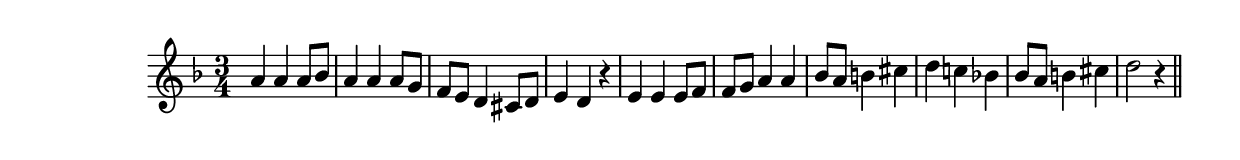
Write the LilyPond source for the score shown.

\version "2.19.49"
%{\header {
  composer = "L.R. Lewis" % II-3-95, p. 48
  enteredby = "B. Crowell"
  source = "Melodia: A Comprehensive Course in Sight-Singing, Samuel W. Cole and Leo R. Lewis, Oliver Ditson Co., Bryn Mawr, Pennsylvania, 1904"
}%}
\score{{\key d \minor
\time 3/4
%{\tempo 4=130
%}\relative d'' {
  a4 a a8 bes | a4 a a8 g | f8 e d4 cis8 d | e4 d r | e4 e e8 f | f8 g a4 a | bes8 a b4 cis | d c! bes! | bes8 a b4 cis | d2 r4
  \bar "||"
}

}}